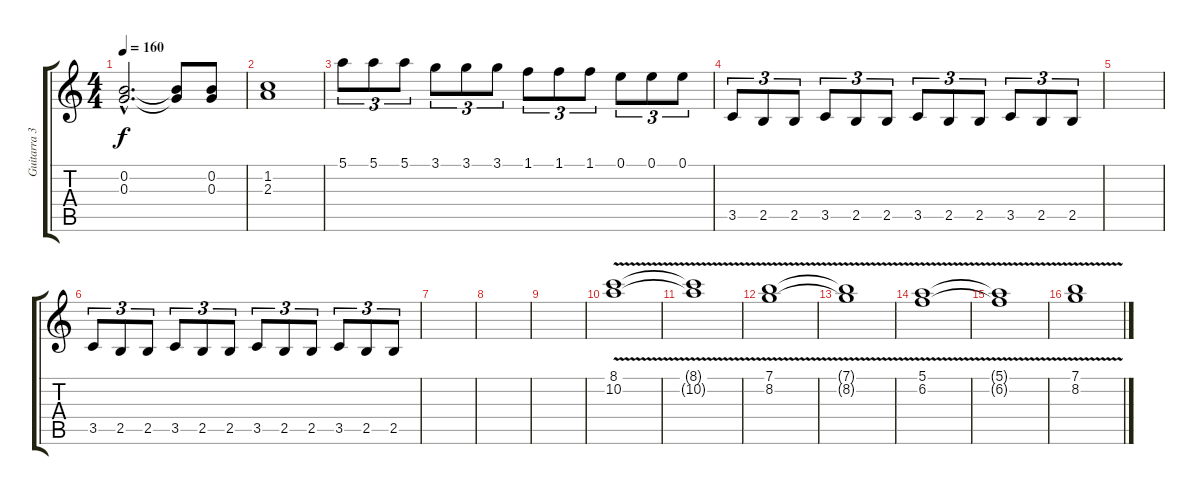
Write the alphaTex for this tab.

\track ("Guitarra 3" "Guitarra 3") {instrument distortionguitar}
\staff {score tabs}
\tuning (E4 B3 G3 D3 A2 E2) {hide}
\ts (4 4)
\tempo 160
\clef g2
\ks c
(0.2{hac} 0.3{hac}).2{d dy f} (0.2{t} 0.3{t}).8 (0.2 0.3).8 |
(1.2 2.3).1 |
5.1.8{tu (3 2) volume 14 balance 16} 5.1.8{tu (3 2)} 5.1.8{tu (3 2)} 3.1.8{tu (3 2)} 3.1.8{tu (3 2)} 3.1.8{tu (3 2)} 1.1.8{tu (3 2)} 1.1.8{tu (3 2)} 1.1.8{tu (3 2)} 0.1.8{tu (3 2)} 0.1.8{tu (3 2)} 0.1.8{tu (3 2)} |
3.5.8{tu (3 2)} 2.5.8{tu (3 2)} 2.5.8{tu (3 2)} 3.5.8{tu (3 2)} 2.5.8{tu (3 2)} 2.5.8{tu (3 2)} 3.5.8{tu (3 2)} 2.5.8{tu (3 2)} 2.5.8{tu (3 2)} 3.5.8{tu (3 2)} 2.5.8{tu (3 2)} 2.5.8{tu (3 2)} |
|
3.5.8{tu (3 2)} 2.5.8{tu (3 2)} 2.5.8{tu (3 2)} 3.5.8{tu (3 2)} 2.5.8{tu (3 2)} 2.5.8{tu (3 2)} 3.5.8{tu (3 2)} 2.5.8{tu (3 2)} 2.5.8{tu (3 2)} 3.5.8{tu (3 2)} 2.5.8{tu (3 2)} 2.5.8{tu (3 2)} |
|
|
|
(8.1{v} 10.2{v}).1{balance 8} |
(8.1{t} 10.2{t}).1 |
(7.1{v} 8.2{v}).1 |
(7.1{t} 8.2{t}).1 |
(5.1{v} 6.2{v}).1 |
(5.1{t} 6.2{t}).1 |
(7.1{v} 8.2{v}).1
